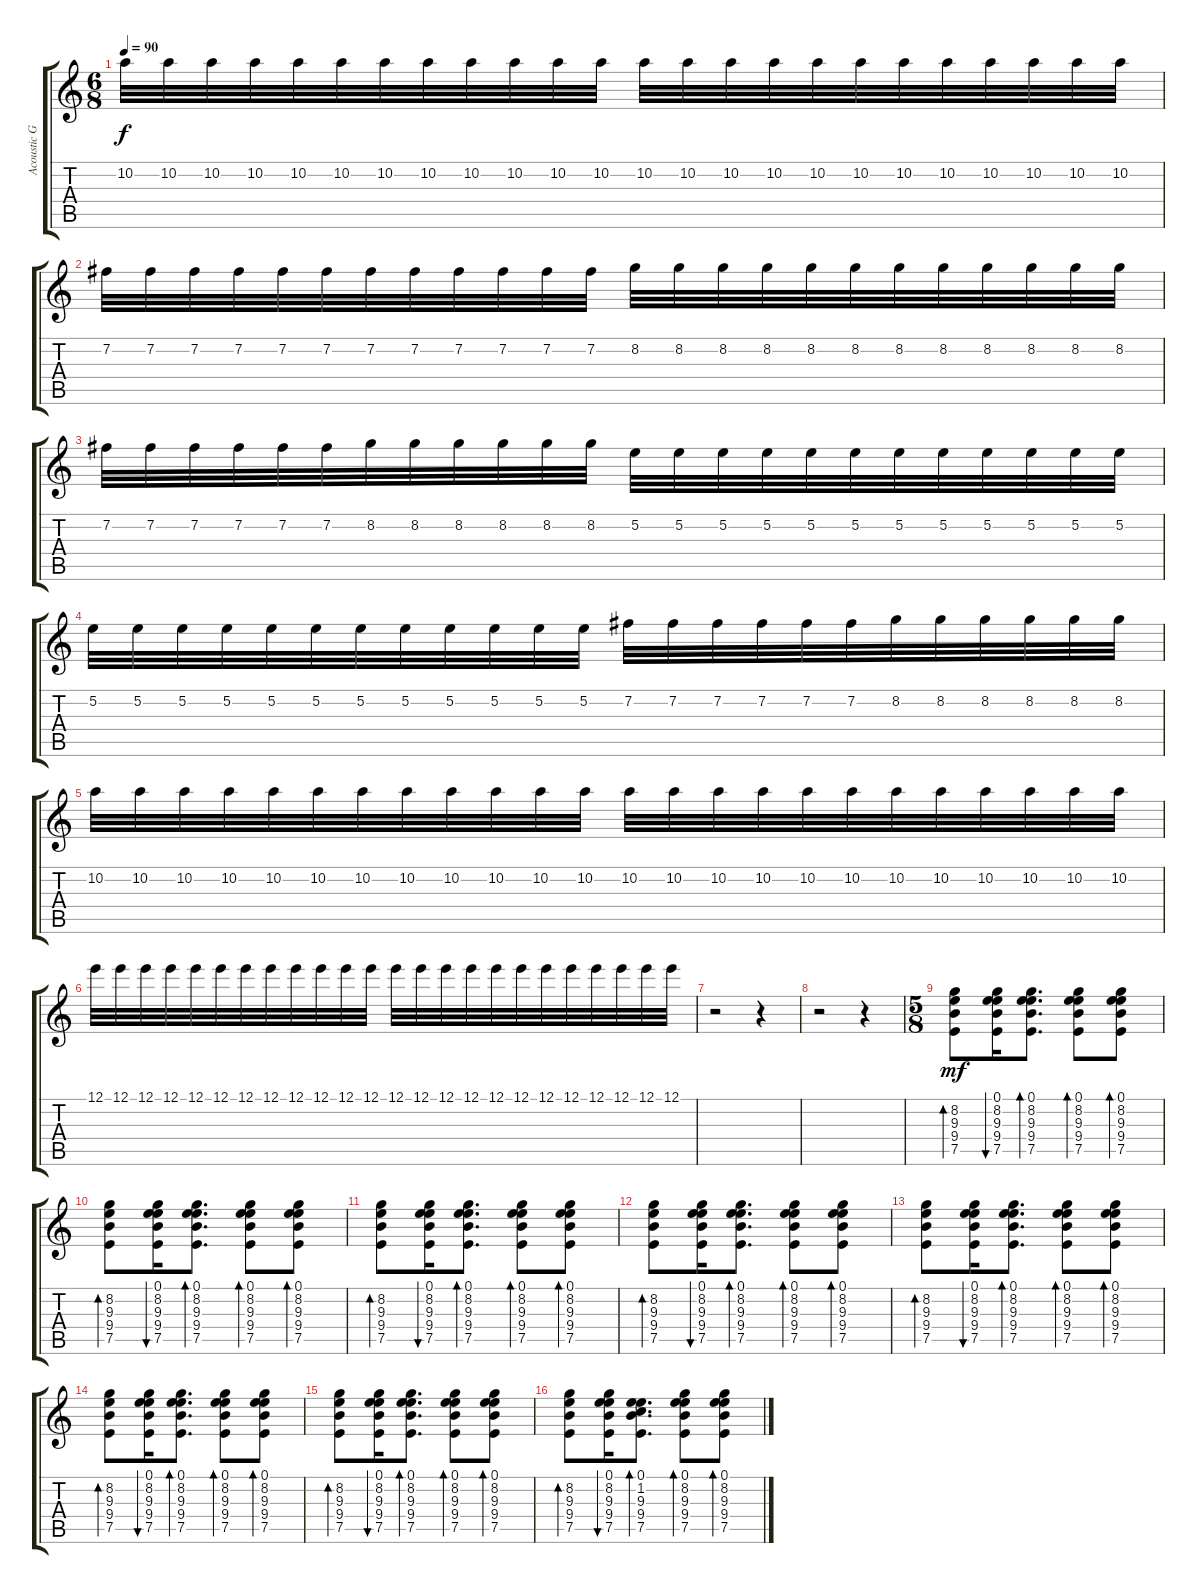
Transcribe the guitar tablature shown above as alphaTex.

\track ("Acoustic Guitar" "Acoustic G") {instrument acousticguitarsteel}
\staff {score tabs}
\tuning (E4 B3 G3 D3 A2 E2) {hide}
\ts (6 8)
\tempo 90
\clef g2
\ks c
10.2.32{dy f} 10.2.32 10.2.32 10.2.32 10.2.32 10.2.32 10.2.32 10.2.32 10.2.32 10.2.32 10.2.32 10.2.32 10.2.32 10.2.32 10.2.32 10.2.32 10.2.32 10.2.32 10.2.32 10.2.32 10.2.32 10.2.32 10.2.32 10.2.32 |
7.2.32 7.2.32 7.2.32 7.2.32 7.2.32 7.2.32 7.2.32 7.2.32 7.2.32 7.2.32 7.2.32 7.2.32 8.2.32 8.2.32 8.2.32 8.2.32 8.2.32 8.2.32 8.2.32 8.2.32 8.2.32 8.2.32 8.2.32 8.2.32 |
7.2.32 7.2.32 7.2.32 7.2.32 7.2.32 7.2.32 8.2.32 8.2.32 8.2.32 8.2.32 8.2.32 8.2.32 5.2.32 5.2.32 5.2.32 5.2.32 5.2.32 5.2.32 5.2.32 5.2.32 5.2.32 5.2.32 5.2.32 5.2.32 |
5.2.32 5.2.32 5.2.32 5.2.32 5.2.32 5.2.32 5.2.32 5.2.32 5.2.32 5.2.32 5.2.32 5.2.32 7.2.32 7.2.32 7.2.32 7.2.32 7.2.32 7.2.32 8.2.32 8.2.32 8.2.32 8.2.32 8.2.32 8.2.32 |
10.2.32 10.2.32 10.2.32 10.2.32 10.2.32 10.2.32 10.2.32 10.2.32 10.2.32 10.2.32 10.2.32 10.2.32 10.2.32 10.2.32 10.2.32 10.2.32 10.2.32 10.2.32 10.2.32 10.2.32 10.2.32 10.2.32 10.2.32 10.2.32 |
12.1.32 12.1.32 12.1.32 12.1.32 12.1.32 12.1.32 12.1.32 12.1.32 12.1.32 12.1.32 12.1.32 12.1.32 12.1.32 12.1.32 12.1.32 12.1.32 12.1.32 12.1.32 12.1.32 12.1.32 12.1.32 12.1.32 12.1.32 12.1.32 |
r.2 r.4 |
r.2 r.4 |
\ts (5 8)
(8.2 9.3 9.4 7.5).8{bd 60 dy mf volume 6} (0.1 8.2 9.3 9.4 7.5).16{bu 60} (0.1 8.2 9.3 9.4 7.5).8{d bd 30} (0.1 8.2 9.3 9.4 7.5).8{bd 30} (0.1 8.2 9.3 9.4 7.5).8{bd 30} |
(8.2 9.3 9.4 7.5).8{bd 60} (0.1 8.2 9.3 9.4 7.5).16{bu 60} (0.1 8.2 9.3 9.4 7.5).8{d bd 30} (0.1 8.2 9.3 9.4 7.5).8{bd 30} (0.1 8.2 9.3 9.4 7.5).8{bd 30} |
(8.2 9.3 9.4 7.5).8{bd 60} (0.1 8.2 9.3 9.4 7.5).16{bu 60} (0.1 8.2 9.3 9.4 7.5).8{d bd 30} (0.1 8.2 9.3 9.4 7.5).8{bd 30} (0.1 8.2 9.3 9.4 7.5).8{bd 30} |
(8.2 9.3 9.4 7.5).8{bd 60} (0.1 8.2 9.3 9.4 7.5).16{bu 60} (0.1 8.2 9.3 9.4 7.5).8{d bd 30} (0.1 8.2 9.3 9.4 7.5).8{bd 30} (0.1 8.2 9.3 9.4 7.5).8{bd 30} |
(8.2 9.3 9.4 7.5).8{bd 60} (0.1 8.2 9.3 9.4 7.5).16{bu 60} (0.1 8.2 9.3 9.4 7.5).8{d bd 30} (0.1 8.2 9.3 9.4 7.5).8{bd 30} (0.1 8.2 9.3 9.4 7.5).8{bd 30} |
(8.2 9.3 9.4 7.5).8{bd 60} (0.1 8.2 9.3 9.4 7.5).16{bu 60} (0.1 8.2 9.3 9.4 7.5).8{d bd 30} (0.1 8.2 9.3 9.4 7.5).8{bd 30} (0.1 8.2 9.3 9.4 7.5).8{bd 30} |
(8.2 9.3 9.4 7.5).8{bd 60} (0.1 8.2 9.3 9.4 7.5).16{bu 60} (0.1 8.2 9.3 9.4 7.5).8{d bd 30} (0.1 8.2 9.3 9.4 7.5).8{bd 30} (0.1 8.2 9.3 9.4 7.5).8{bd 30} |
(8.2 9.3 9.4 7.5).8{bd 60} (0.1 8.2 9.3 9.4 7.5).16{bu 60} (0.1 1.2 9.3 9.4 7.5).8{d bd 30} (0.1 8.2 9.3 9.4 7.5).8{bd 30} (0.1 8.2 9.3 9.4 7.5).8{bd 30}
